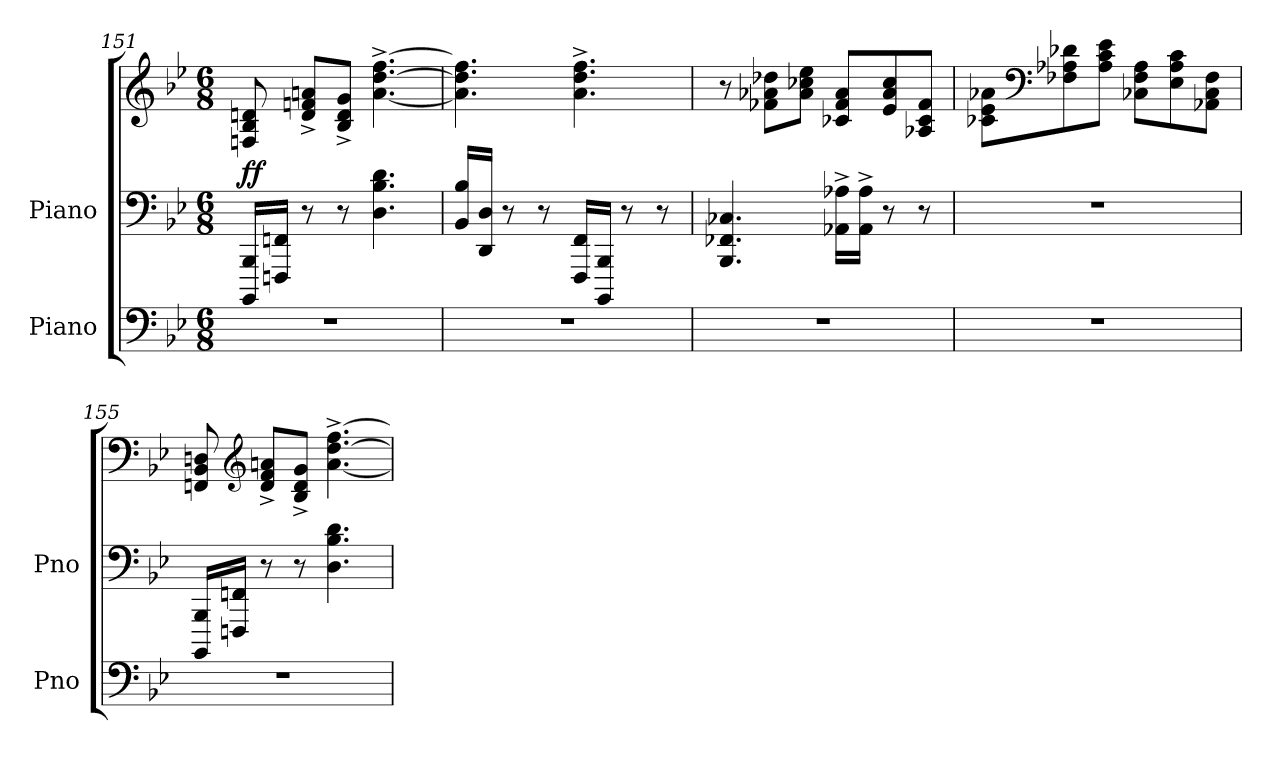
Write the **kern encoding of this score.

**kern	**kern	**kern	**dynam
*part2	*part1	*part1	*part1
*staff3	*staff2	*staff1	*staff1/2
*I"Piano	*I"Piano	*	*
*I'Pno	*I'Pno	*	*
*clefF4	*clefF4	*clefG2	*
*k[b-e-]	*k[b-e-]	*k[b-e-]	*
*M6/8	*M6/8	*M6/8	*
=151	=151	=151	=151
!	!	!	!LO:DY:b
2.r	16BBBB-/ 16BBB-/LL	8Fn/ 8B-/ 8dn/	ff
.	16FFFn/ 16FFn/JJ	.	.
.	8r	8d/^ 8fn/^ 8an/^L	.
.	8r	8B-/^ 8d/^ 8g/^J	.
.	4.D\ 4.B-\ 4.d\	[4.a\^ [4.dd\^ [4.ff\^	.
=152	=152	=152	=152
2.r	16BB-/ 16B-/LL	4.a\] 4.dd\] 4.ff\]	.
.	16DD/ 16D/JJ	.	.
.	8r	.	.
.	8r	.	.
.	16FFF/ 16FF/LL	4.a\^ 4.dd\^ 4.ff\^	.
.	16BBBB-/ 16BBB-/JJ	.	.
.	8r	.	.
.	8r	.	.
!!LO:LB:g=z
=153	=153	=153	=153
2.r	4.BBB-/ 4.FF-X/ 4.C-X/	8r	.
.	.	8f-X\ 8a-X\ 8dd-X\L	.
.	.	8a-\ 8cc-X\ 8ee-\J	.
.	16AA-X\^ 16A-X\^LL	8c-X/ 8f-/ 8a-/L	.
.	16AA-\^ 16A-\^JJ	.	.
.	8r	8e-/ 8a-/ 8cc-/	.
.	8r	8A-X/ 8c-/ 8f-/J	.
=154	=154	=154	=154
2.r	2.r	8c-X\ 8e-\ 8a-X\L	.
*	*	*clefF4	*
.	.	8F-X\ 8A-X\ 8d-X\	.
.	.	8A-\ 8c-\ 8e-\J	.
.	.	8C-X\ 8F-\ 8A-\L	.
.	.	8E-\ 8A-\ 8c-\	.
.	.	8AA-X\ 8C-\ 8F-\J	.
=155	=155	=155	=155
2.r	16BBBB-/ 16BBB-/LL	8FFn/ 8BB-/ 8Dn/	.
.	16FFFn/ 16FFn/JJ	.	.
*	*	*clefG2	*
.	8r	8d/^ 8f/^ 8an/^L	.
.	8r	8B-/^ 8d/^ 8g/^J	.
.	4.D\ 4.B-\ 4.d\	[4.a\^ [4.dd\^ [4.ff\^	.
=	=	=	=
*-	*-	*-	*-
